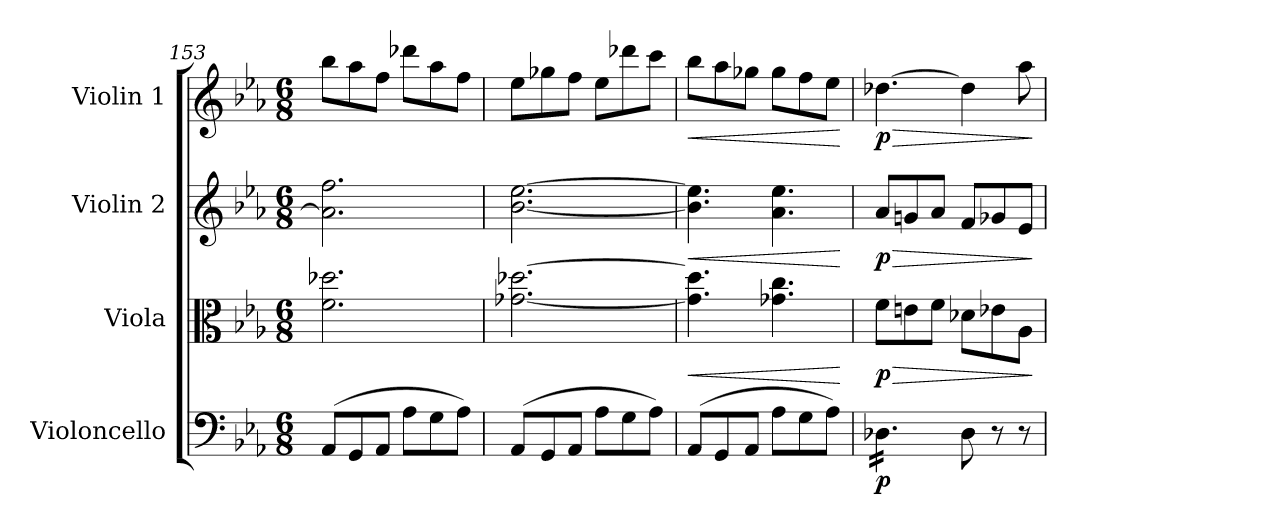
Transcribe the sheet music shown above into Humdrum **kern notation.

**kern	**dynam	**kern	**dynam	**kern	**dynam	**kern	**dynam
*part4	*part4	*part3	*part3	*part2	*part2	*part1	*part1
*staff4	*staff4	*staff3	*staff3	*staff2	*staff2	*staff1	*staff1
*I"Violoncello	*	*I"Viola	*	*I"Violin 2	*	*I"Violin 1	*
*I'Vc	*	*I'Vla	*	*I'Vln	*	*I'Vln	*
*clefF4	*	*clefC3	*	*clefG2	*	*clefG2	*
*k[b-e-a-]	*	*k[b-e-a-]	*	*k[b-e-a-]	*	*k[b-e-a-]	*
*M6/8	*	*M6/8	*	*M6/8	*	*M6/8	*
=153	=153	=153	=153	=153	=153	=153	=153
(>8AA-/L	.	2.f\ 2.dd-X\	.	2.a-\] 2.ff\	.	8bb-\L	.
8GG/	.	.	.	.	.	8aa-\	.
8AA-/J	.	.	.	.	.	8ff\J	.
8A-\L	.	.	.	.	.	8ddd-X\L	.
8G\	.	.	.	.	.	8aa-\	.
8A-\J)	.	.	.	.	.	8ff\J	.
=154	=154	=154	=154	=154	=154	=154	=154
(>8AA-/L	.	[2.g-X\ [2.dd-X\	.	[2.b-\ [2.ee-\	.	8ee-\L	.
8GG/	.	.	.	.	.	8gg-X\	.
8AA-/J	.	.	.	.	.	8ff\J	.
8A-\L	.	.	.	.	.	8ee-\L	.
8G\	.	.	.	.	.	8ddd-X\	.
8A-\J)	.	.	.	.	.	8ccc\J	.
=155	=155	=155	=155	=155	=155	=155	=155
!	!	!	!LO:HP:b	!	!LO:HP:b	!	!LO:HP:b
(>8AA-/L	.	4.g-\] 4.dd-\]	<	4.b-\] 4.ee-\]	<	8bb-\L	<
8GG/	.	.	.	.	.	8aa-\	.
8AA-/J	.	.	.	.	.	8gg-X\J	.
8A-\L	.	4.g-X\ 4.cc\	.	4.a-\ 4.ee-\	.	8gg-\L	.
8G\	.	.	.	.	.	8ff\	.
8A-\J)	.	.	.	.	.	8ee-\J	.
.	.	.	[	.	[	.	[
=156	=156	=156	=156	=156	=156	=156	=156
!	!LO:DY:b	!	!LO:HP:b	!	!LO:HP:b	!	!LO:HP:b
!	!	!	!LO:DY:n=1:b	!	!LO:DY:n=1:b	!	!LO:DY:n=1:b
*tremolo	*	*	*	*	*	*	*
16D-X\LL	p	8f\L	> p	8a-/L	> p	[4.dd-X\	> p
16D-X\	.	.	.	.	.	.	.
16D-X\	.	8en\	.	8gn/	.	.	.
16D-X\	.	.	.	.	.	.	.
16D-X\	.	8f\J	.	8a-/J	.	.	.
16D-X\JJ	.	.	.	.	.	.	.
*Xtremolo	*	*	*	*	*	*	*
8D-\	.	8d-X\L	.	8f/L	.	4dd-\]	.
8r	.	8e-X\	.	8g-X/	.	.	.
8r	.	8A-\J	.	8e-/J	.	8aa-\	.
.	.	.	]	.	]	.	]
=	=	=	=	=	=	=	=
*-	*-	*-	*-	*-	*-	*-	*-
